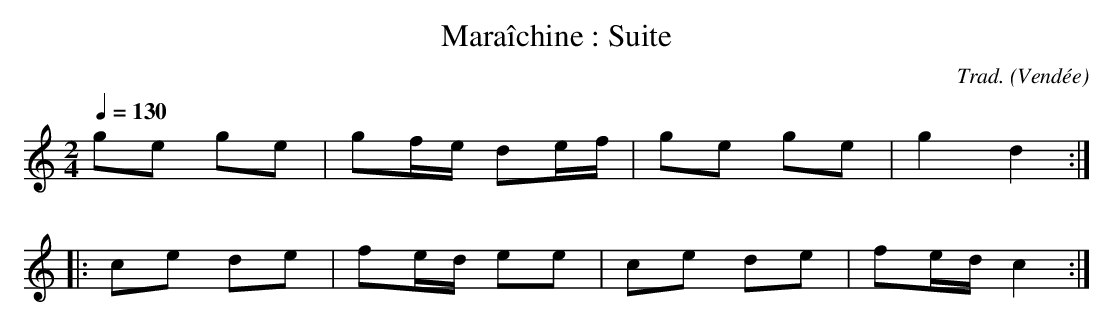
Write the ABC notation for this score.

X:1
T:Maraîchine : Suite
C:Trad.
O:Vendée
M:2/4
L:1/16
Q:1/4=130
K:C
g2e2 g2e2 | g2fe d2ef | g2e2 g2e2 | g4 d4 ::
c2e2 d2e2 | f2ed e2e2 | c2e2 d2e2 | f2ed c4 :|
